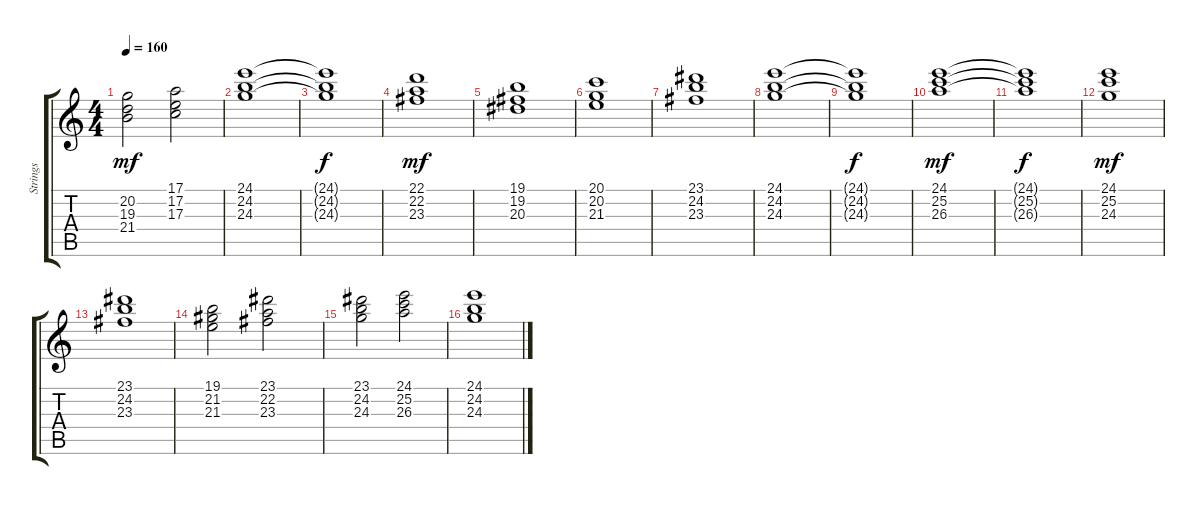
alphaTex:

\track ("Strings" "Strings") {instrument tremolostrings}
\staff {score tabs}
\tuning (E4 B3 G3 D3 A2 E2) {hide}
\ts (4 4)
\tempo 160
\clef g2
\ks c
(20.2 19.3 21.4).2{dy mf} (17.1 17.2 17.3).2 |
(24.1 24.2 24.3).1 |
(24.1{t} 24.2{t} 24.3{t}).1{dy f} |
(22.1 22.2 23.3).1{dy mf} |
(19.1 19.2 20.3).1 |
(20.1 20.2 21.3).1 |
(23.1 24.2 23.3).1 |
(24.1 24.2 24.3).1 |
(24.1{t} 24.2{t} 24.3{t}).1{dy f} |
(24.1 25.2 26.3).1{dy mf} |
(24.1{t} 25.2{t} 26.3{t}).1{dy f} |
(24.1 25.2 24.3).1{dy mf} |
(23.1 24.2 23.3).1 |
(19.1 21.2 21.3).2 (23.1 22.2 23.3).2 |
(23.1 24.2 24.3).2 (24.1 25.2 26.3).2 |
(24.1 24.2 24.3).1
